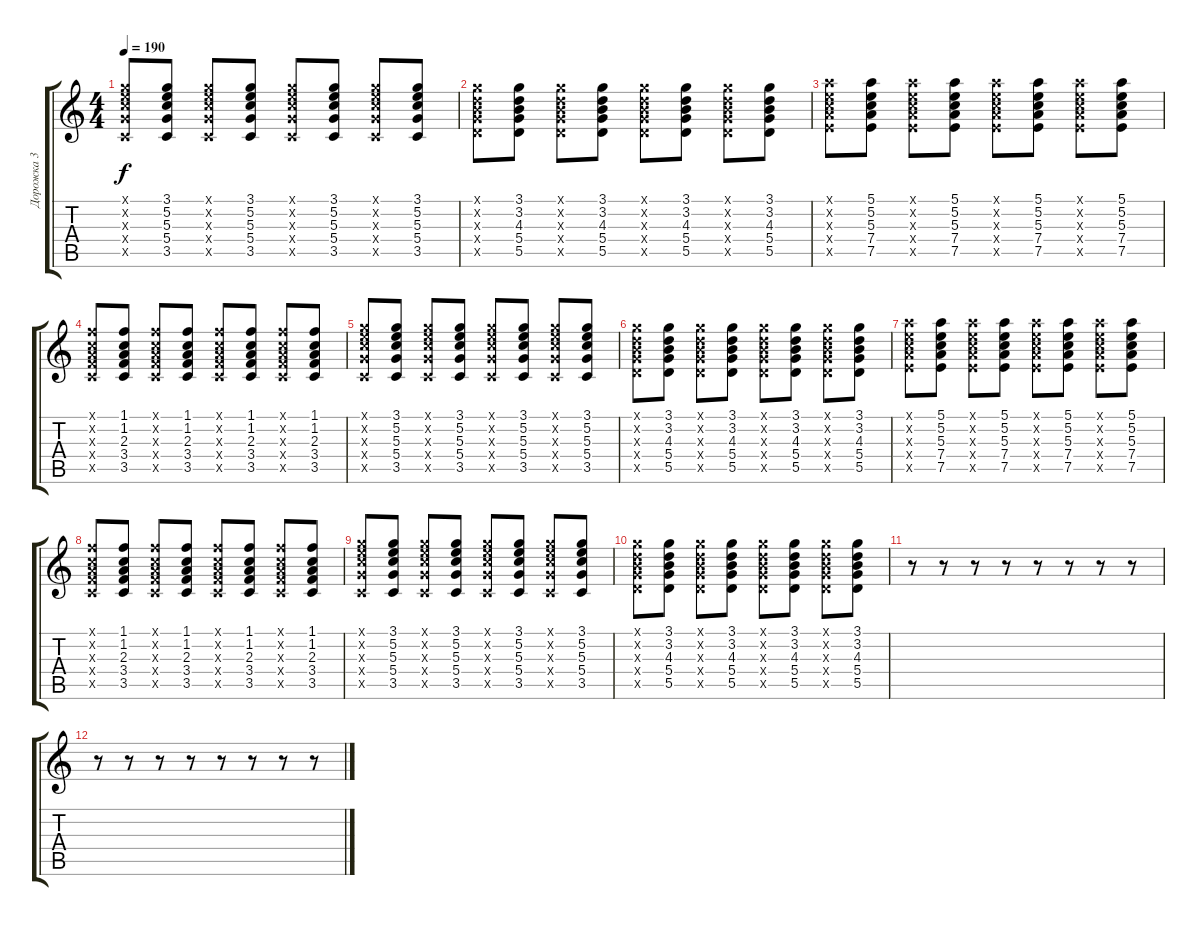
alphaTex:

\track ("Дорожка 3" "Дорожка 3") {instrument electricguitarclean}
\staff {score tabs}
\tuning (E4 B3 G3 D3 A2 E2) {hide}
\ts (4 4)
\tempo 190
\clef g2
\ks c
(3.1{x} 5.2{x} 5.3{x} 5.4{x} 3.5{x}).8{dy f} (3.1 5.2 5.3 5.4 3.5).8 (3.1{x} 5.2{x} 5.3{x} 5.4{x} 3.5{x}).8 (3.1 5.2 5.3 5.4 3.5).8 (3.1{x} 5.2{x} 5.3{x} 5.4{x} 3.5{x}).8 (3.1 5.2 5.3 5.4 3.5).8 (3.1{x} 5.2{x} 5.3{x} 5.4{x} 3.5{x}).8 (3.1 5.2 5.3 5.4 3.5).8 |
(3.1{x} 3.2{x} 4.3{x} 5.4{x} 5.5{x}).8 (3.1 3.2 4.3 5.4 5.5).8 (3.1{x} 3.2{x} 4.3{x} 5.4{x} 5.5{x}).8 (3.1 3.2 4.3 5.4 5.5).8 (3.1{x} 3.2{x} 4.3{x} 5.4{x} 5.5{x}).8 (3.1 3.2 4.3 5.4 5.5).8 (3.1{x} 3.2{x} 4.3{x} 5.4{x} 5.5{x}).8 (3.1 3.2 4.3 5.4 5.5).8 |
(5.1{x} 5.2{x} 5.3{x} 7.4{x} 7.5{x}).8 (5.1 5.2 5.3 7.4 7.5).8 (5.1{x} 5.2{x} 5.3{x} 7.4{x} 7.5{x}).8 (5.1 5.2 5.3 7.4 7.5).8 (5.1{x} 5.2{x} 5.3{x} 7.4{x} 7.5{x}).8 (5.1 5.2 5.3 7.4 7.5).8 (5.1{x} 5.2{x} 5.3{x} 7.4{x} 7.5{x}).8 (5.1 5.2 5.3 7.4 7.5).8 |
(1.1{x} 1.2{x} 2.3{x} 3.4{x} 3.5{x}).8 (1.1 1.2 2.3 3.4 3.5).8 (1.1{x} 1.2{x} 2.3{x} 3.4{x} 3.5{x}).8 (1.1 1.2 2.3 3.4 3.5).8 (1.1{x} 1.2{x} 2.3{x} 3.4{x} 3.5{x}).8 (1.1 1.2 2.3 3.4 3.5).8 (1.1{x} 1.2{x} 2.3{x} 3.4{x} 3.5{x}).8 (1.1 1.2 2.3 3.4 3.5).8 |
(3.1{x} 5.2{x} 5.3{x} 5.4{x} 3.5{x}).8 (3.1 5.2 5.3 5.4 3.5).8 (3.1{x} 5.2{x} 5.3{x} 5.4{x} 3.5{x}).8 (3.1 5.2 5.3 5.4 3.5).8 (3.1{x} 5.2{x} 5.3{x} 5.4{x} 3.5{x}).8 (3.1 5.2 5.3 5.4 3.5).8 (3.1{x} 5.2{x} 5.3{x} 5.4{x} 3.5{x}).8 (3.1 5.2 5.3 5.4 3.5).8 |
(3.1{x} 3.2{x} 4.3{x} 5.4{x} 5.5{x}).8 (3.1 3.2 4.3 5.4 5.5).8 (3.1{x} 3.2{x} 4.3{x} 5.4{x} 5.5{x}).8 (3.1 3.2 4.3 5.4 5.5).8 (3.1{x} 3.2{x} 4.3{x} 5.4{x} 5.5{x}).8 (3.1 3.2 4.3 5.4 5.5).8 (3.1{x} 3.2{x} 4.3{x} 5.4{x} 5.5{x}).8 (3.1 3.2 4.3 5.4 5.5).8 |
(5.1{x} 5.2{x} 5.3{x} 7.4{x} 7.5{x}).8 (5.1 5.2 5.3 7.4 7.5).8 (5.1{x} 5.2{x} 5.3{x} 7.4{x} 7.5{x}).8 (5.1 5.2 5.3 7.4 7.5).8 (5.1{x} 5.2{x} 5.3{x} 7.4{x} 7.5{x}).8 (5.1 5.2 5.3 7.4 7.5).8 (5.1{x} 5.2{x} 5.3{x} 7.4{x} 7.5{x}).8 (5.1 5.2 5.3 7.4 7.5).8 |
(1.1{x} 1.2{x} 2.3{x} 3.4{x} 3.5{x}).8 (1.1 1.2 2.3 3.4 3.5).8 (1.1{x} 1.2{x} 2.3{x} 3.4{x} 3.5{x}).8 (1.1 1.2 2.3 3.4 3.5).8 (1.1{x} 1.2{x} 2.3{x} 3.4{x} 3.5{x}).8 (1.1 1.2 2.3 3.4 3.5).8 (1.1{x} 1.2{x} 2.3{x} 3.4{x} 3.5{x}).8 (1.1 1.2 2.3 3.4 3.5).8 |
(3.1{x} 5.2{x} 5.3{x} 5.4{x} 3.5{x}).8 (3.1 5.2 5.3 5.4 3.5).8 (3.1{x} 5.2{x} 5.3{x} 5.4{x} 3.5{x}).8 (3.1 5.2 5.3 5.4 3.5).8 (3.1{x} 5.2{x} 5.3{x} 5.4{x} 3.5{x}).8 (3.1 5.2 5.3 5.4 3.5).8 (3.1{x} 5.2{x} 5.3{x} 5.4{x} 3.5{x}).8 (3.1 5.2 5.3 5.4 3.5).8 |
(3.1{x} 3.2{x} 4.3{x} 5.4{x} 5.5{x}).8 (3.1 3.2 4.3 5.4 5.5).8 (3.1{x} 3.2{x} 4.3{x} 5.4{x} 5.5{x}).8 (3.1 3.2 4.3 5.4 5.5).8 (3.1{x} 3.2{x} 4.3{x} 5.4{x} 5.5{x}).8 (3.1 3.2 4.3 5.4 5.5).8 (3.1{x} 3.2{x} 4.3{x} 5.4{x} 5.5{x}).8 (3.1 3.2 4.3 5.4 5.5).8 |
r.8 r.8 r.8 r.8 r.8 r.8 r.8 r.8 |
r.8 r.8 r.8 r.8 r.8 r.8 r.8 r.8
